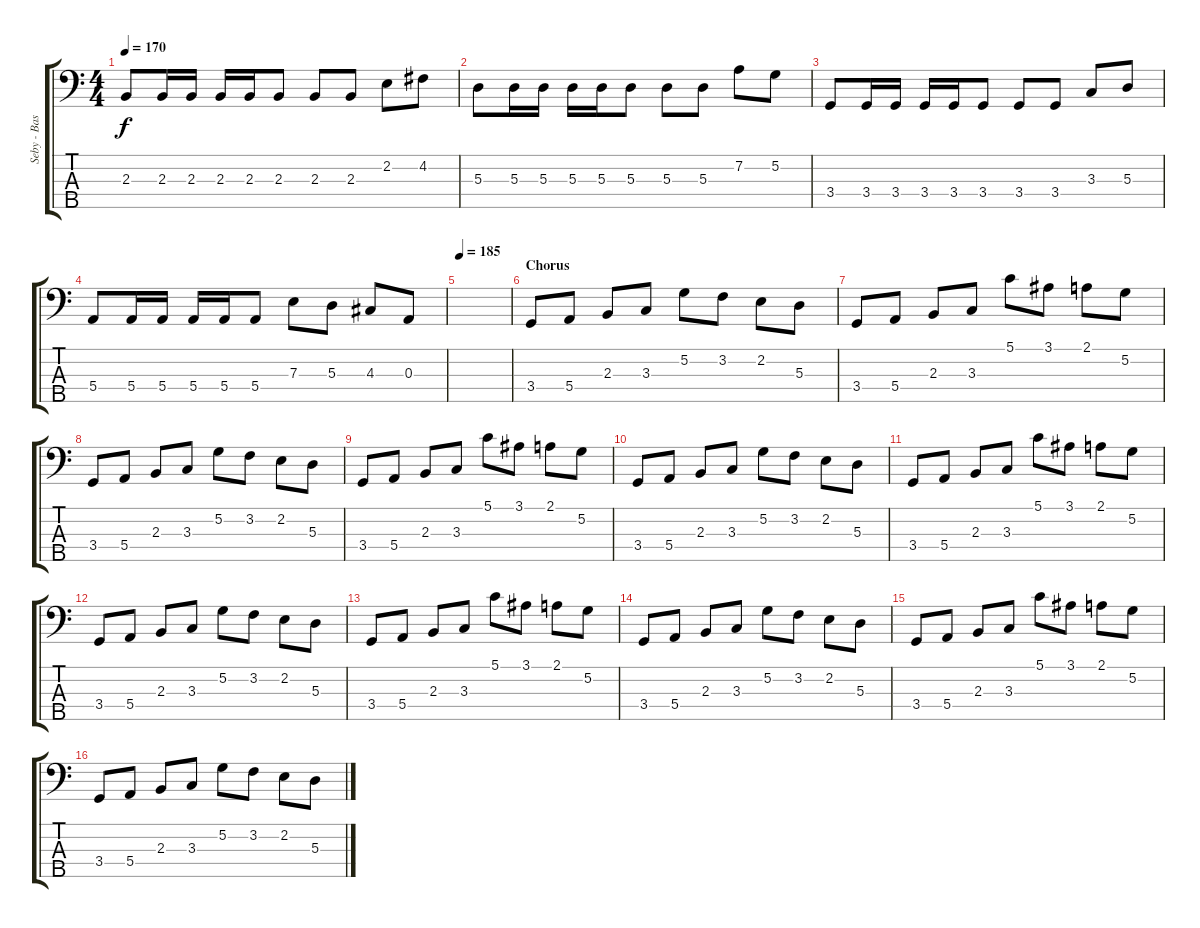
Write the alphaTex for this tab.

\track ("Seby - Bass" "Seby - Bas") {instrument electricbasspick}
\staff {score tabs}
\tuning (G2 D2 A1 E1 B0) {hide}
\ts (4 4)
\tempo 170
\clef f4
\ks c
2.3.8{dy f} 2.3.16 2.3.16 2.3.16 2.3.16 2.3.8 2.3.8 2.3.8 2.2.8 4.2.8 |
5.3.8 5.3.16 5.3.16 5.3.16 5.3.16 5.3.8 5.3.8 5.3.8 7.2.8 5.2.8 |
3.4.8 3.4.16 3.4.16 3.4.16 3.4.16 3.4.8 3.4.8 3.4.8 3.3.8 5.3.8 |
5.4.8 5.4.16 5.4.16 5.4.16 5.4.16 5.4.8 7.3.8 5.3.8 4.3.8 0.3.8 |
\tempo 185
|
\section ("" "Chorus")
3.4.8 5.4.8 2.3.8 3.3.8 5.2.8 3.2.8 2.2.8 5.3.8 |
3.4.8 5.4.8 2.3.8 3.3.8 5.1.8 3.1.8 2.1.8 5.2.8 |
3.4.8 5.4.8 2.3.8 3.3.8 5.2.8 3.2.8 2.2.8 5.3.8 |
3.4.8 5.4.8 2.3.8 3.3.8 5.1.8 3.1.8 2.1.8 5.2.8 |
3.4.8 5.4.8 2.3.8 3.3.8 5.2.8 3.2.8 2.2.8 5.3.8 |
3.4.8 5.4.8 2.3.8 3.3.8 5.1.8 3.1.8 2.1.8 5.2.8 |
3.4.8 5.4.8 2.3.8 3.3.8 5.2.8 3.2.8 2.2.8 5.3.8 |
3.4.8 5.4.8 2.3.8 3.3.8 5.1.8 3.1.8 2.1.8 5.2.8 |
3.4.8 5.4.8 2.3.8 3.3.8 5.2.8 3.2.8 2.2.8 5.3.8 |
3.4.8 5.4.8 2.3.8 3.3.8 5.1.8 3.1.8 2.1.8 5.2.8 |
3.4.8 5.4.8 2.3.8 3.3.8 5.2.8 3.2.8 2.2.8 5.3.8
